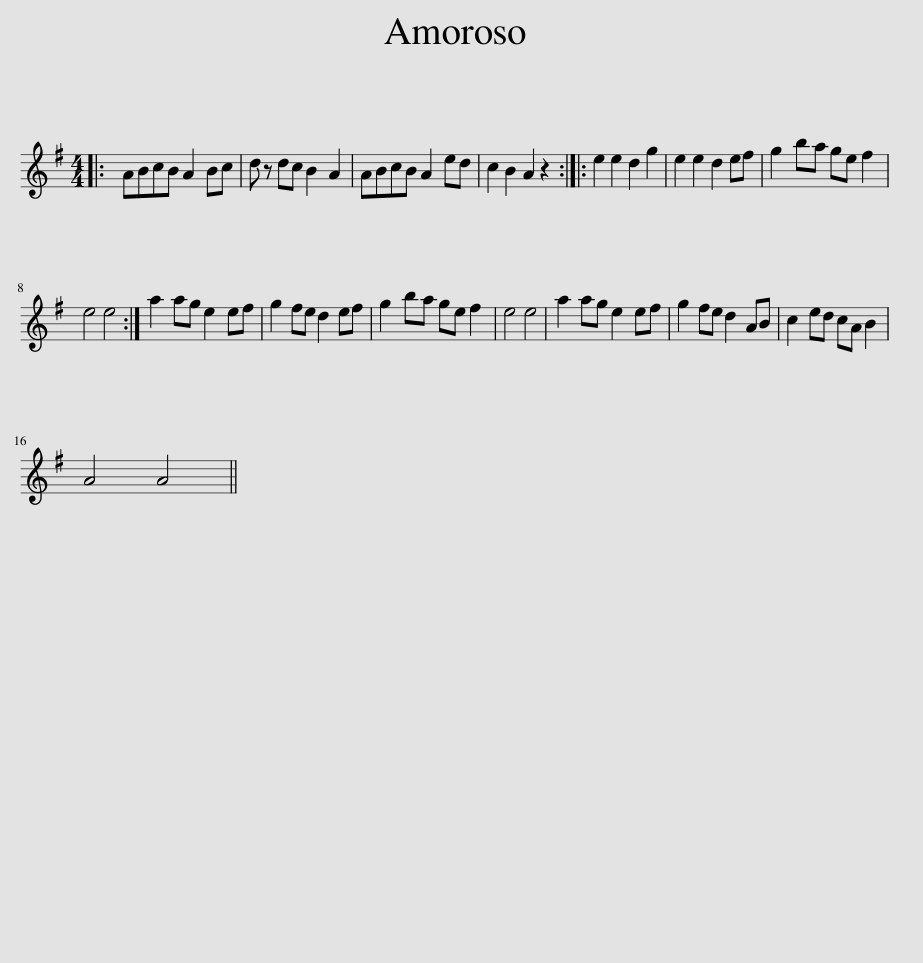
X:1
L:1/8
M:4/4
I:linebreak $
K:Emin
V:1 treble
V:1
|: ABcB A2 Bc | d z dc B2 A2 | ABcB A2 ed | c2 B2 A2 z2 :: e2 e2 d2 g2 | %5
 e2 e2 d2 ef | g2 ba ge f2 |$ e4 e4 :| a2 ag e2 ef | g2 fe d2 ef | %10
 g2 ba ge f2 | e4 e4 | a2 ag e2 ef | g2 fe d2 AB | c2 ed cA B2 |$ %15
 A4 A4 || %16
